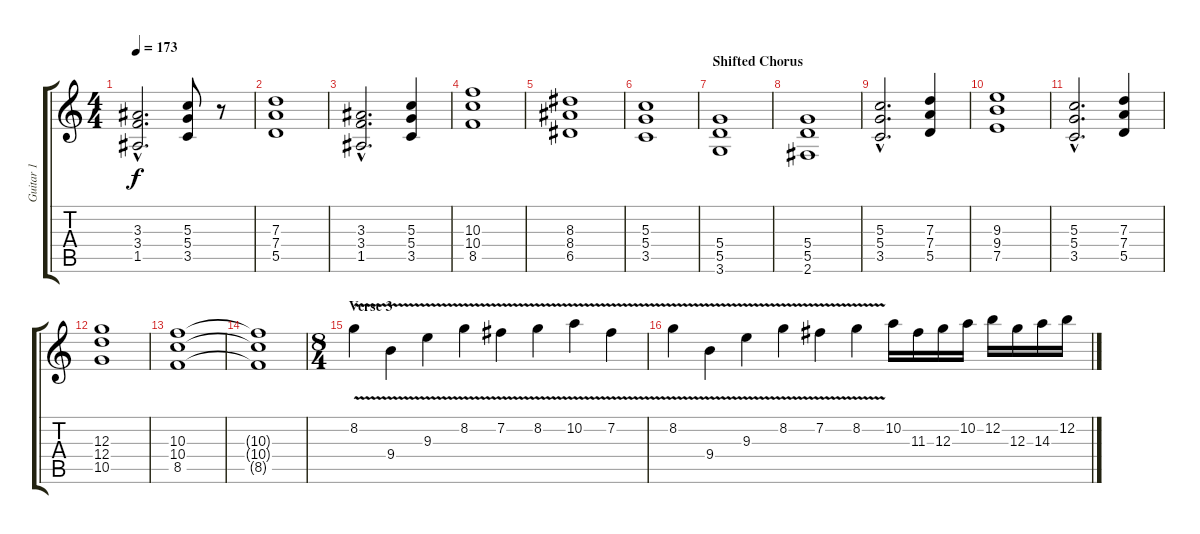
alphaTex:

\track ("Guitar 1" "Guitar 1") {instrument distortionguitar}
\staff {score tabs}
\tuning (E4 B3 G3 D3 A2 E2) {hide}
\ts (4 4)
\tempo 173
\clef g2
\ks c
(3.3{hac} 3.4{hac} 1.5{hac}).2{d dy f} (5.3 5.4 3.5).8 r.8 |
(7.3 7.4 5.5).1 |
(3.3{hac} 3.4{hac} 1.5{hac}).2{d} (5.3 5.4 3.5).4 |
(10.3 10.4 8.5).1 |
(8.3 8.4 6.5).1 |
(5.3 5.4 3.5).1 |
\section ("" "Shifted Chorus")
(5.4 5.5 3.6).1 |
(5.4 5.5 2.6).1 |
(5.3{hac} 5.4{hac} 3.5{hac}).2{d} (7.3 7.4 5.5).4 |
(9.3 9.4 7.5).1 |
(5.3{hac} 5.4{hac} 3.5{hac}).2{d} (7.3 7.4 5.5).4 |
(12.3 12.4 10.5).1 |
(10.3 10.4 8.5).1 |
(10.3{t} 10.4{t} 8.5{t}).1 |
\ts (8 4)
\section ("" "Verse 3")
8.2{v}.4{volume 16} 9.4{v}.4 9.3{v}.4 8.2{v}.4 7.2{v}.4 8.2{v}.4 10.2{v}.4 7.2{v}.4 |
8.2{v}.4 9.4{v}.4 9.3{v}.4 8.2{v}.4 7.2{v}.4 8.2{v}.4 10.2.16 11.3.16 12.3.16 10.2.16 12.2.16 12.3.16 14.3.16 12.2.16
